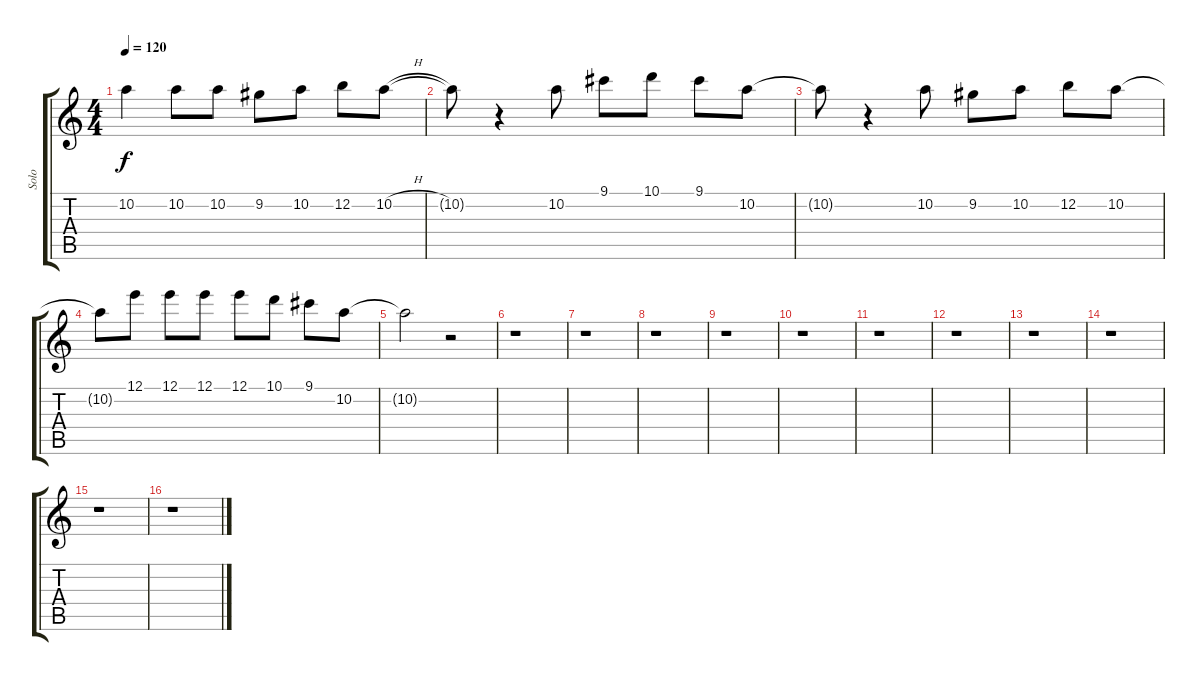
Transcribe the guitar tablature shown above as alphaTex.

\track ("Solo" "Solo") {instrument distortionguitar}
\staff {score tabs}
\tuning (E4 B3 G3 D3 A2 E2) {hide}
\ts (4 4)
\tempo 120
\clef g2
\ks c
10.2.4{dy f} 10.2.8 10.2.8 9.2.8 10.2.8 12.2.8 10.2{h}.8 |
10.2{t}.8 r.4 10.2.8 9.1.8 10.1.8 9.1.8 10.2.8 |
10.2{t}.8 r.4 10.2.8 9.2.8 10.2.8 12.2.8 10.2.8 |
10.2{t}.8 12.1.8 12.1.8 12.1.8 12.1.8 10.1.8 9.1.8 10.2.8 |
10.2{t}.2 r.2 |
r.1 |
r.1 |
r.1 |
r.1 |
r.1 |
r.1 |
r.1 |
r.1 |
r.1 |
r.1 |
r.1
